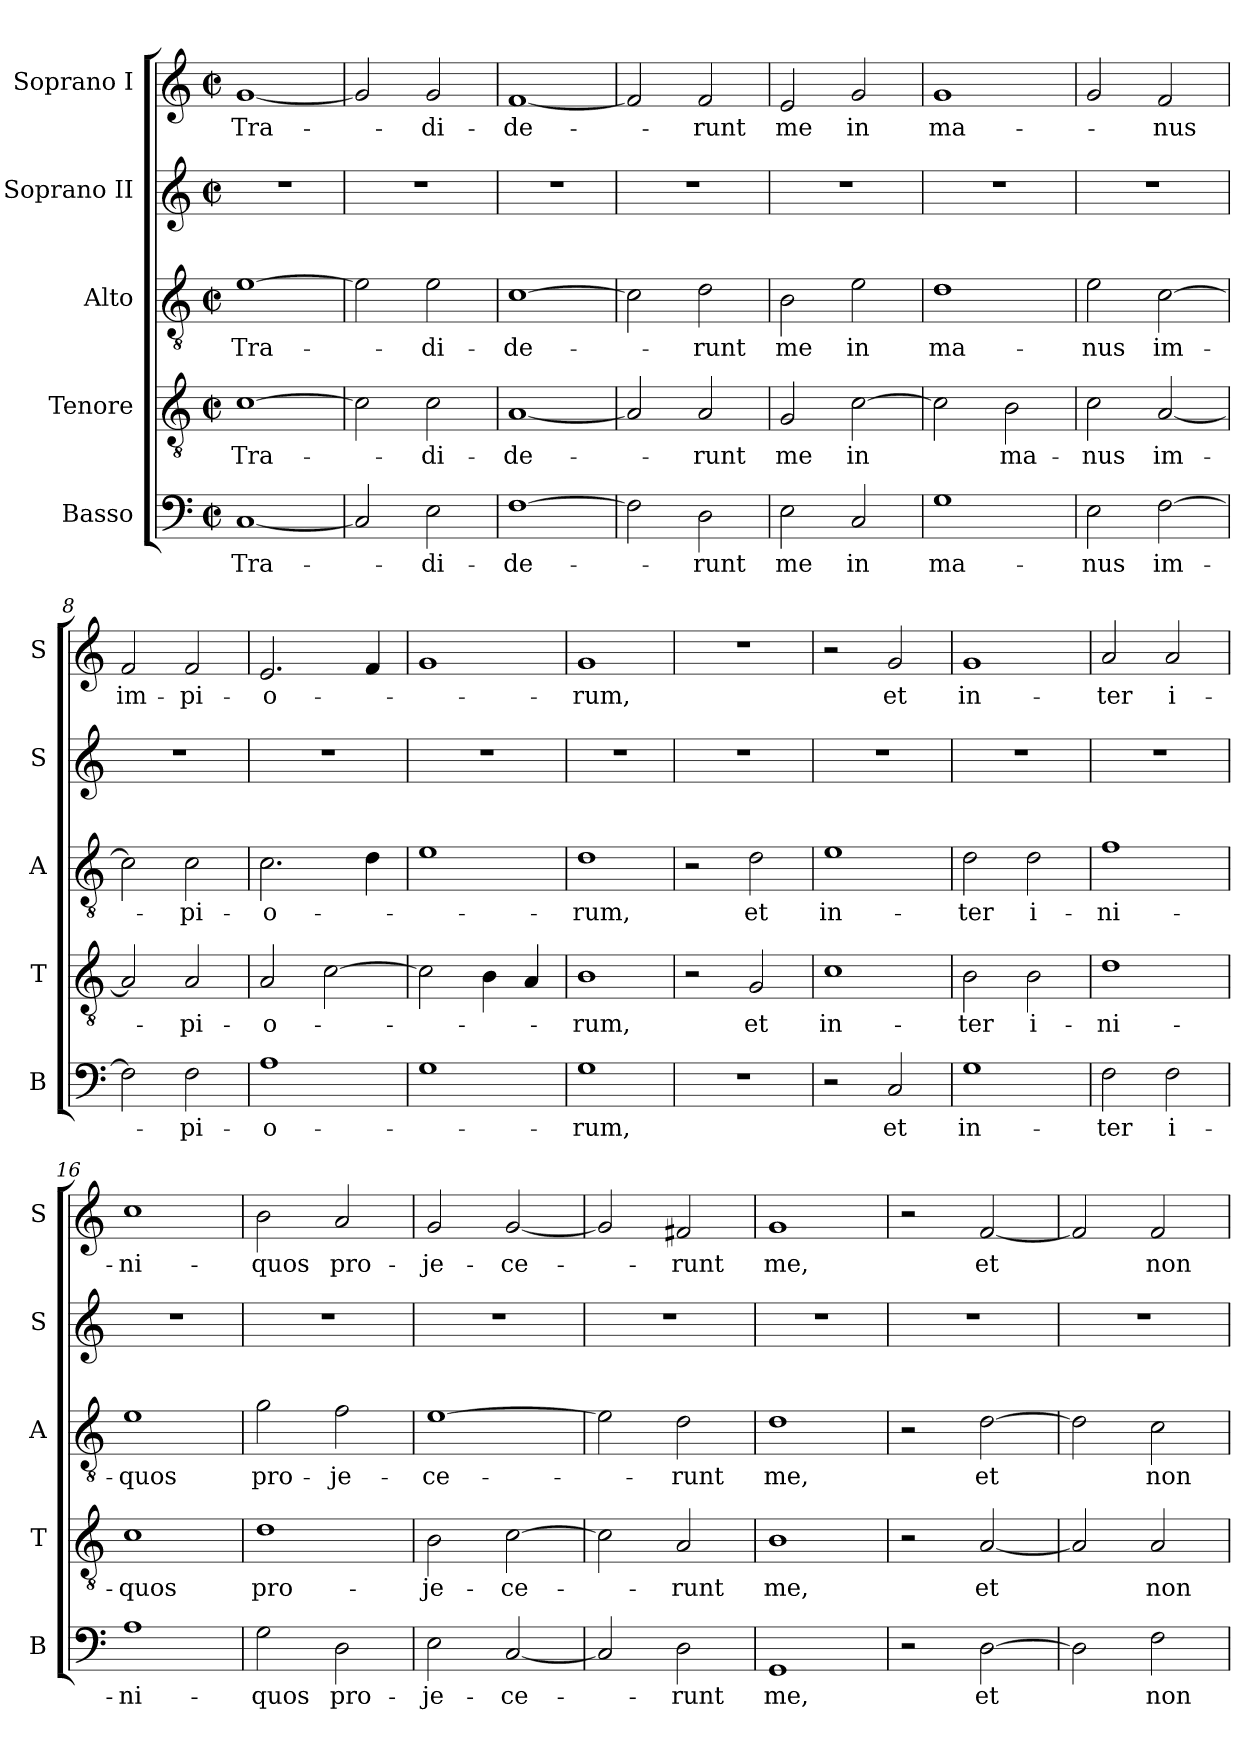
**kern	**text	**kern	**text	**kern	**text	**kern	**kern	**text
*part5	*part5	*part4	*part4	*part3	*part3	*part2	*part1	*part1
*staff5	*staff5	*staff4	*staff4	*staff3	*staff3	*staff2	*staff1	*staff1
*I"Basso	*	*I"Tenore	*	*I"Alto	*	*I"Soprano II	*I"Soprano I	*
*I'B	*	*I'T	*	*I'A	*	*I'S	*I'S	*
*clefF4	*	*clefGv2	*	*clefGv2	*	*clefG2	*clefG2	*
*k[]	*	*k[]	*	*k[]	*	*k[]	*k[]	*
*M2/2	*	*M2/2	*	*M2/2	*	*M2/2	*M2/2	*
*met(c|)	*	*met(c|)	*	*met(c|)	*	*met(c|)	*met(c|)	*
=1	=1	=1	=1	=1	=1	=1	=1	=1
[1C	Tra-	[1c	Tra-	[1e	Tra-	1r	[1g	Tra-
=2	=2	=2	=2	=2	=2	=2	=2	=2
2C/]	.	2c\]	.	2e\]	.	1r	2g/]	.
2E\	-di-	2c\	-di-	2e\	-di-	.	2g/	-di-
=3	=3	=3	=3	=3	=3	=3	=3	=3
[1F	-de-	[1A	-de-	[1c	-de-	1r	[1f	-de-
=4	=4	=4	=4	=4	=4	=4	=4	=4
2F\]	.	2A/]	.	2c\]	.	1r	2f/]	.
2D\	-runt	2A/	-runt	2d\	-runt	.	2f/	-runt
=5	=5	=5	=5	=5	=5	=5	=5	=5
2E\	me	2G/	me	2B\	me	1r	2e/	me
2C/	in	[2c\	in	2e\	in	.	2g/	in
=6	=6	=6	=6	=6	=6	=6	=6	=6
1G	ma-	2c\]	.	1d	ma-	1r	1g	ma-
.	.	2B\	ma-	.	.	.	.	.
=7	=7	=7	=7	=7	=7	=7	=7	=7
2E\	-nus	2c\	-nus	2e\	-nus	1r	2g/	.
[2F\	im-	[2A/	im-	[2c\	im-	.	2f/	-nus
=8	=8	=8	=8	=8	=8	=8	=8	=8
2F\]	.	2A/]	.	2c\]	.	1r	2f/	im-
2F\	-pi-	2A/	-pi-	2c\	-pi-	.	2f/	-pi-
=9	=9	=9	=9	=9	=9	=9	=9	=9
1A	-o-	2A/	-o-	2.c\	-o-	1r	2.e/	-o-
.	.	[2c\	.	.	.	.	.	.
.	.	.	.	4d\	.	.	4f/	.
=10	=10	=10	=10	=10	=10	=10	=10	=10
1G	.	2c\]	.	1e	.	1r	1g	.
.	.	4B\	.	.	.	.	.	.
.	.	4A/	.	.	.	.	.	.
=11	=11	=11	=11	=11	=11	=11	=11	=11
1G	-rum,	1B	-rum,	1d	-rum,	1r	1g	-rum,
=12	=12	=12	=12	=12	=12	=12	=12	=12
1r	.	2r	.	2r	.	1r	1r	.
.	.	2G/	et	2d\	et	.	.	.
=13	=13	=13	=13	=13	=13	=13	=13	=13
2r	.	1c	in-	1e	in-	1r	2r	.
2C/	et	.	.	.	.	.	2g/	et
=14	=14	=14	=14	=14	=14	=14	=14	=14
1G	in-	2B\	-ter	2d\	-ter	1r	1g	in-
.	.	2B\	i-	2d\	i-	.	.	.
=15	=15	=15	=15	=15	=15	=15	=15	=15
2F\	-ter	1d	-ni-	1f	-ni-	1r	2a/	-ter
2F\	i-	.	.	.	.	.	2a/	i-
=16	=16	=16	=16	=16	=16	=16	=16	=16
1A	-ni-	1c	-quos	1e	-quos	1r	1cc	-ni-
=17	=17	=17	=17	=17	=17	=17	=17	=17
2G\	-quos	1d	pro-	2g\	pro-	1r	2b\	-quos
2D\	pro-	.	.	2f\	-je-	.	2a/	pro-
=18	=18	=18	=18	=18	=18	=18	=18	=18
2E\	-je-	2B\	-je-	[1e	-ce-	1r	2g/	-je-
[2C/	-ce-	[2c\	-ce-	.	.	.	[2g/	-ce-
=19	=19	=19	=19	=19	=19	=19	=19	=19
2C/]	.	2c\]	.	2e\]	.	1r	2g/]	.
2D\	-runt	2A/	-runt	2d\	-runt	.	2f#X/	-runt
=20	=20	=20	=20	=20	=20	=20	=20	=20
1GG	me,	1B	me,	1d	me,	1r	1g	me,
=21	=21	=21	=21	=21	=21	=21	=21	=21
2r	.	2r	.	2r	.	1r	2r	.
[2D\	et	[2A/	et	[2d\	et	.	[2f/	et
=22	=22	=22	=22	=22	=22	=22	=22	=22
2D\]	.	2A/]	.	2d\]	.	1r	2f/]	.
2F\	non	2A/	non	2c\	non	.	2f/	non
=	=	=	=	=	=	=	=	=
*-	*-	*-	*-	*-	*-	*-	*-	*-
